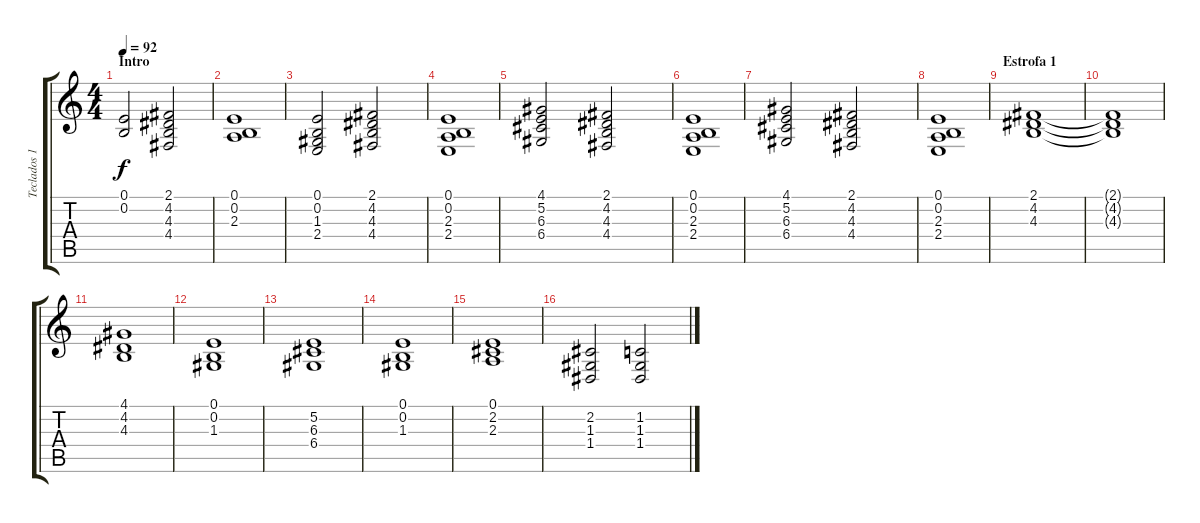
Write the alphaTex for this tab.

\track ("Teclados 1" "Teclados 1") {instrument synthstrings1}
\staff {score tabs}
\tuning (E4 B3 G3 D3 A2 E2) {hide}
\ts (4 4)
\section ("" "Intro")
\tempo 92
\clef g2
\ks c
(0.1 0.2).2{dy f instrument synthstrings1} (2.1 4.2 4.3 4.4).2 |
(0.1 0.2 2.3).1 |
(0.1 0.2 1.3 2.4).2 (2.1 4.2 4.3 4.4).2 |
(0.1 0.2 2.3 2.4).1 |
(4.1 5.2 6.3 6.4).2 (2.1 4.2 4.3 4.4).2 |
(0.1 0.2 2.3 2.4).1 |
(4.1 5.2 6.3 6.4).2 (2.1 4.2 4.3 4.4).2 |
(0.1 0.2 2.3 2.4).1 |
\section ("" "Estrofa 1")
(2.1 4.2 4.3).1{volume 12} |
(2.1{t} 4.2{t} 4.3{t}).1 |
(4.1 4.2 4.3).1 |
(0.1 0.2 1.3).1 |
(5.2 6.3 6.4).1 |
(0.1 0.2 1.3).1 |
(0.1 2.2 2.3).1 |
(2.2 1.3 1.4).2 (1.2 1.3 1.4).2
